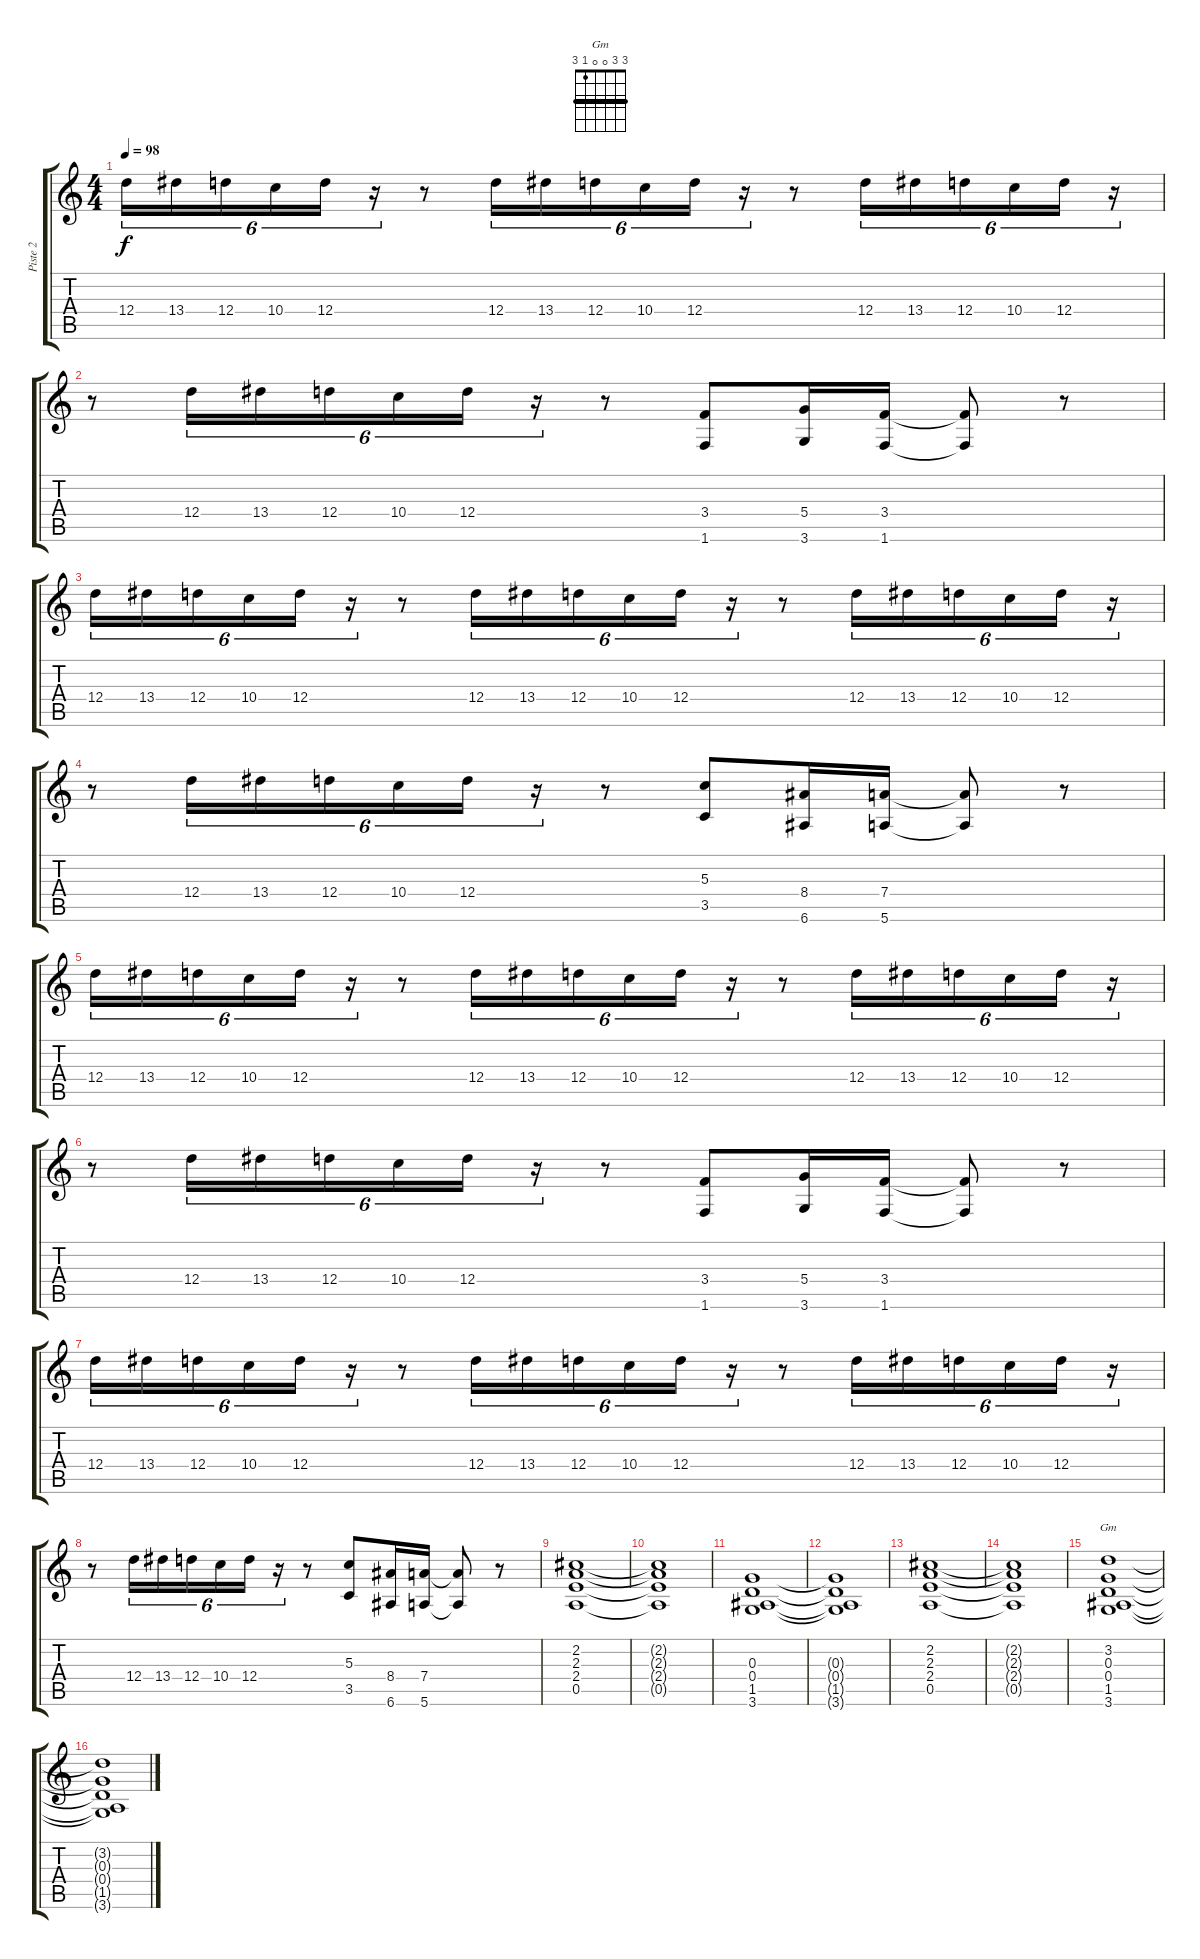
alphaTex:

\track ("Piste 2" "Piste 2") {instrument rockorgan}
\staff {score tabs}
\tuning (E5 B4 G4 D4 A3 E3) {hide}
\chord ("Gm" 3 3 0 0 1 3) {barre 3}
\ts (4 4)
\tempo 98
\clef g2
\ks c
12.4.16{tu (6 4) dy f} 13.4.16{tu (6 4)} 12.4.16{tu (6 4)} 10.4.16{tu (6 4)} 12.4.16{tu (6 4)} r.16{tu (6 4)} r.8 12.4.16{tu (6 4)} 13.4.16{tu (6 4)} 12.4.16{tu (6 4)} 10.4.16{tu (6 4)} 12.4.16{tu (6 4)} r.16{tu (6 4)} r.8 12.4.16{tu (6 4)} 13.4.16{tu (6 4)} 12.4.16{tu (6 4)} 10.4.16{tu (6 4)} 12.4.16{tu (6 4)} r.16{tu (6 4)} |
r.8 12.4.16{tu (6 4)} 13.4.16{tu (6 4)} 12.4.16{tu (6 4)} 10.4.16{tu (6 4)} 12.4.16{tu (6 4)} r.16{tu (6 4)} r.8 (3.4 1.6).8 (5.4 3.6).16 (3.4 1.6).16 (3.4{t} 1.6{t}).8 r.8 |
12.4.16{tu (6 4)} 13.4.16{tu (6 4)} 12.4.16{tu (6 4)} 10.4.16{tu (6 4)} 12.4.16{tu (6 4)} r.16{tu (6 4)} r.8 12.4.16{tu (6 4)} 13.4.16{tu (6 4)} 12.4.16{tu (6 4)} 10.4.16{tu (6 4)} 12.4.16{tu (6 4)} r.16{tu (6 4)} r.8 12.4.16{tu (6 4)} 13.4.16{tu (6 4)} 12.4.16{tu (6 4)} 10.4.16{tu (6 4)} 12.4.16{tu (6 4)} r.16{tu (6 4)} |
r.8 12.4.16{tu (6 4)} 13.4.16{tu (6 4)} 12.4.16{tu (6 4)} 10.4.16{tu (6 4)} 12.4.16{tu (6 4)} r.16{tu (6 4)} r.8 (5.3 3.5).8 (8.4 6.6).16 (7.4 5.6).16 (7.4{t} 5.6{t}).8 r.8 |
12.4.16{tu (6 4)} 13.4.16{tu (6 4)} 12.4.16{tu (6 4)} 10.4.16{tu (6 4)} 12.4.16{tu (6 4)} r.16{tu (6 4)} r.8 12.4.16{tu (6 4)} 13.4.16{tu (6 4)} 12.4.16{tu (6 4)} 10.4.16{tu (6 4)} 12.4.16{tu (6 4)} r.16{tu (6 4)} r.8 12.4.16{tu (6 4)} 13.4.16{tu (6 4)} 12.4.16{tu (6 4)} 10.4.16{tu (6 4)} 12.4.16{tu (6 4)} r.16{tu (6 4)} |
r.8 12.4.16{tu (6 4)} 13.4.16{tu (6 4)} 12.4.16{tu (6 4)} 10.4.16{tu (6 4)} 12.4.16{tu (6 4)} r.16{tu (6 4)} r.8 (3.4 1.6).8 (5.4 3.6).16 (3.4 1.6).16 (3.4{t} 1.6{t}).8 r.8 |
12.4.16{tu (6 4)} 13.4.16{tu (6 4)} 12.4.16{tu (6 4)} 10.4.16{tu (6 4)} 12.4.16{tu (6 4)} r.16{tu (6 4)} r.8 12.4.16{tu (6 4)} 13.4.16{tu (6 4)} 12.4.16{tu (6 4)} 10.4.16{tu (6 4)} 12.4.16{tu (6 4)} r.16{tu (6 4)} r.8 12.4.16{tu (6 4)} 13.4.16{tu (6 4)} 12.4.16{tu (6 4)} 10.4.16{tu (6 4)} 12.4.16{tu (6 4)} r.16{tu (6 4)} |
r.8 12.4.16{tu (6 4)} 13.4.16{tu (6 4)} 12.4.16{tu (6 4)} 10.4.16{tu (6 4)} 12.4.16{tu (6 4)} r.16{tu (6 4)} r.8 (5.3 3.5).8 (8.4 6.6).16 (7.4 5.6).16 (7.4{t} 5.6{t}).8 r.8 |
(2.2 2.3 2.4 0.5).1{instrument synthstrings1} |
(2.2{t} 2.3{t} 2.4{t} 0.5{t}).1 |
(0.3 0.4 1.5 3.6).1 |
(0.3{t} 0.4{t} 1.5{t} 3.6{t}).1 |
(2.2 2.3 2.4 0.5).1 |
(2.2{t} 2.3{t} 2.4{t} 0.5{t}).1 |
(3.2 0.3 0.4 1.5 3.6).1{ch "Gm"} |
(3.2{t} 0.3{t} 0.4{t} 1.5{t} 3.6{t}).1
